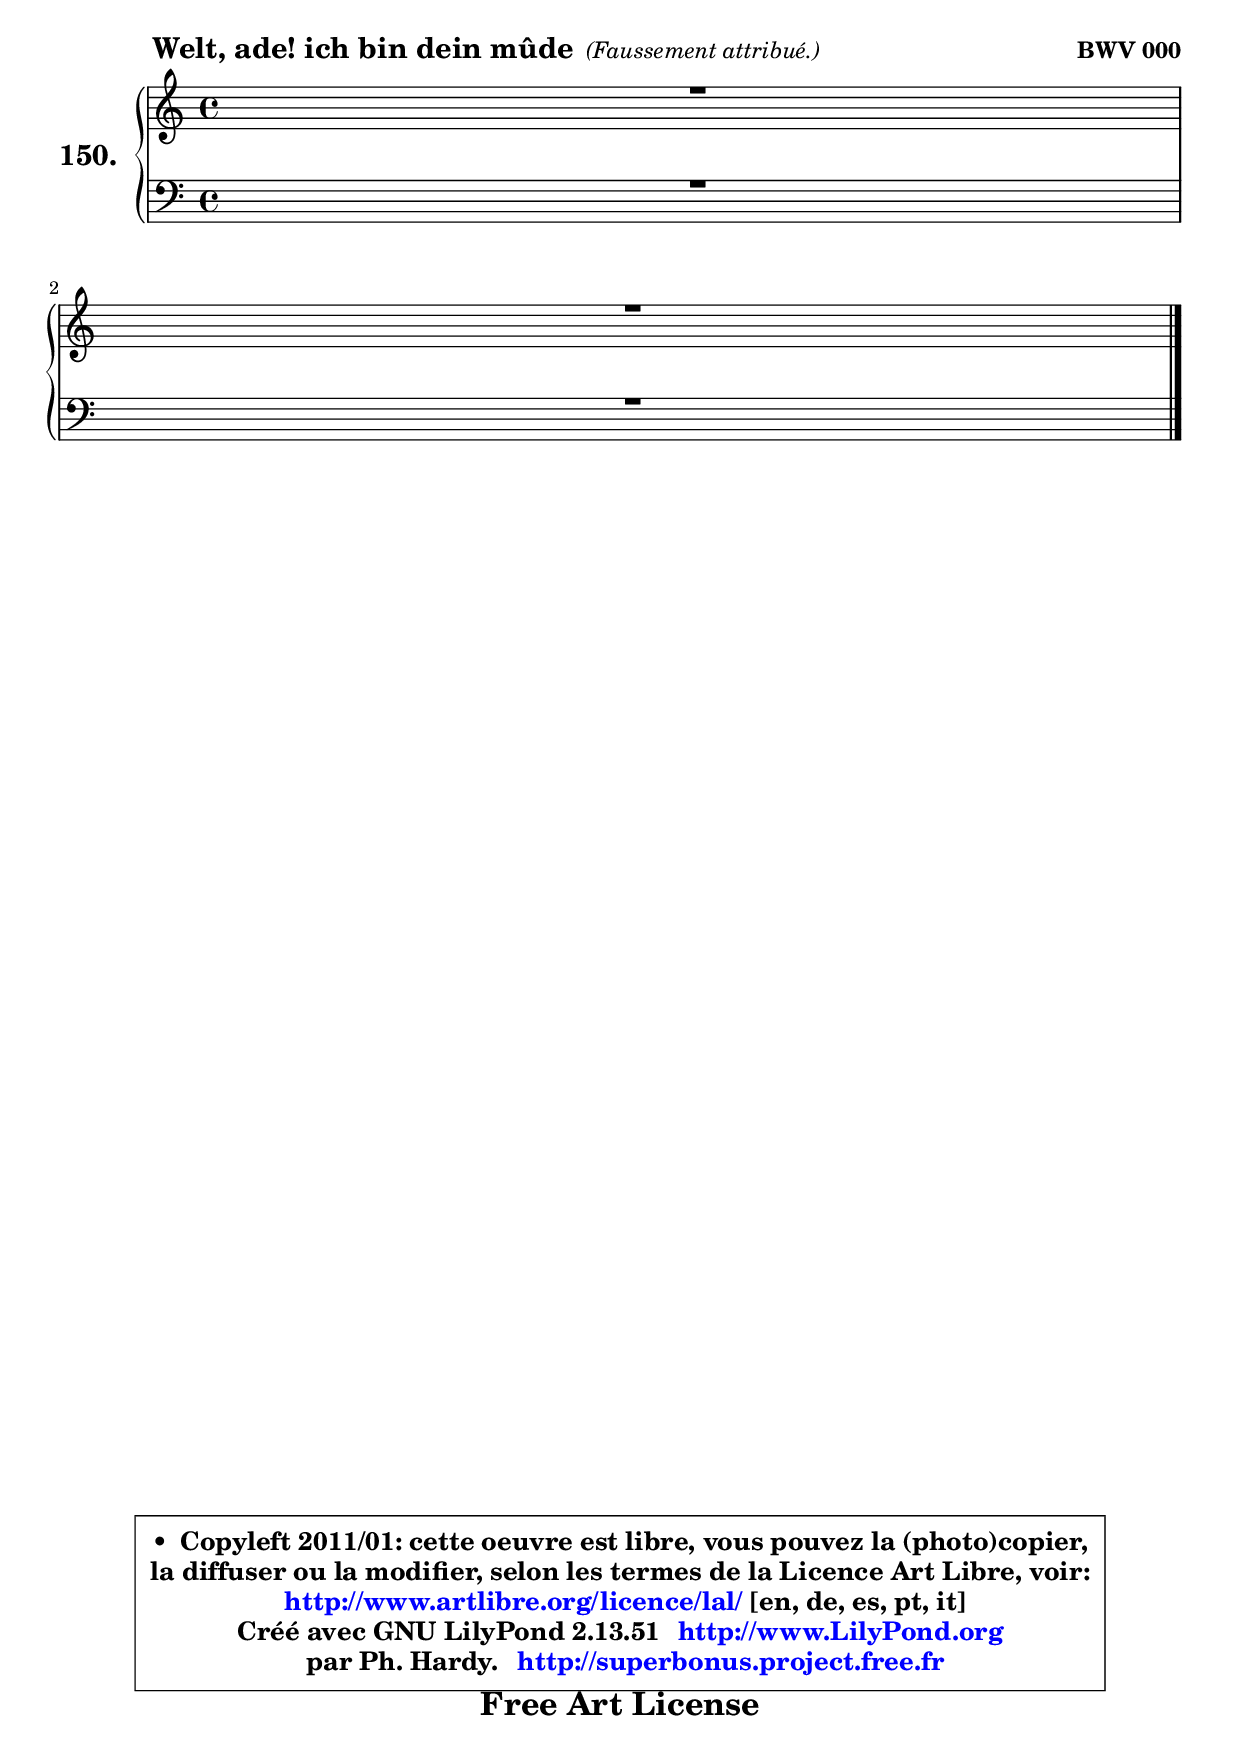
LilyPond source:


\version "2.13.51"

    \paper {
%	system-system-spacing #'padding = #0.1
%	score-system-spacing #'padding = #0.1
%	ragged-bottom = ##f
%	ragged-last-bottom = ##f
	}

    \header {
      opus = \markup { \bold "BWV 000" }
      piece = \markup { \hspace #9 \fontsize #2 \bold "Welt, ade! ich bin dein mûde" \italic " (Faussement attribué.)" }
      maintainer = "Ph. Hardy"
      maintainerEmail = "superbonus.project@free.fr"
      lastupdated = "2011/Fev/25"
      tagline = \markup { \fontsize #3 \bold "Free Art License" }
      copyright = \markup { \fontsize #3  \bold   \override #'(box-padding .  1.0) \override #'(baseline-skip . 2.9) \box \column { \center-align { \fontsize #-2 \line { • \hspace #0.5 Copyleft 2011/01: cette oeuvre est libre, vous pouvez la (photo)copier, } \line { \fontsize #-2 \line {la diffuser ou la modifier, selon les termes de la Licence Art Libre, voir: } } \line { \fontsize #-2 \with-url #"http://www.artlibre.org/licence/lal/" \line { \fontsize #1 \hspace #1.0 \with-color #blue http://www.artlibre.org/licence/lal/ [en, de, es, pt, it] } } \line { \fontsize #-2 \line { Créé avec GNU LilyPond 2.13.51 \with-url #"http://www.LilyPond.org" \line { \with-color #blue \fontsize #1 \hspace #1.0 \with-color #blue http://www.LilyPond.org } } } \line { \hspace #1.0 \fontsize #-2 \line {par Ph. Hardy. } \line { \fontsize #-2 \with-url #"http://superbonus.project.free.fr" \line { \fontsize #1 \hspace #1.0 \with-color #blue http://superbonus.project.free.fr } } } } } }

	  }

  guidemidi = {
	\tempo 4 = 78

	}

  upper = {
	\time 4/4
	\key c \major
	\clef treble
	\voiceOne
	<< { 
	% SOPRANO
	\set Voice.midiInstrument = "acoustic grand"
	\relative c' {
	R1 |
\break
	R1 |
        \bar "|."
	} % fin de relative
	}

	\context Voice="1" { \voiceTwo 
	% ALTO
	\set Voice.midiInstrument = "acoustic grand"
	\relative c' {
	
        \bar "|."
	} % fin de relative
	\oneVoice
	} >>
	}

    lower = {
	\time 4/4
	\key c \major
	\clef bass
	\voiceOne
	<< { 
	% TENOR
	\set Voice.midiInstrument = "acoustic grand"
	\relative c' {
	R1 |
\break
	R1 |
        \bar "|."
	} % fin de relative
	}
	\context Voice="1" { \voiceTwo 
	% BASS
	\set Voice.midiInstrument = "acoustic grand"
	\relative c {
        
        \bar "|."
	} % fin de relative
	\oneVoice
	} >>
	}


    \score { 

	\new PianoStaff <<
	\set PianoStaff.instrumentName = \markup { \bold \huge "150." }
	\new Staff = "upper" \upper
	\new Staff = "lower" \lower
	>>

    \layout {
%	ragged-last = ##f
	   }

         } % fin de score

  \score {
    \unfoldRepeats { << \guidemidi \upper \lower >> }
    \midi {
    \context {
     \Staff
      \remove "Staff_performer"
               }

     \context {
      \Voice
       \consists "Staff_performer"
                }

     \context { 
      \Score
      tempoWholesPerMinute = #(ly:make-moment 78 4)
		}
	    }
	}

